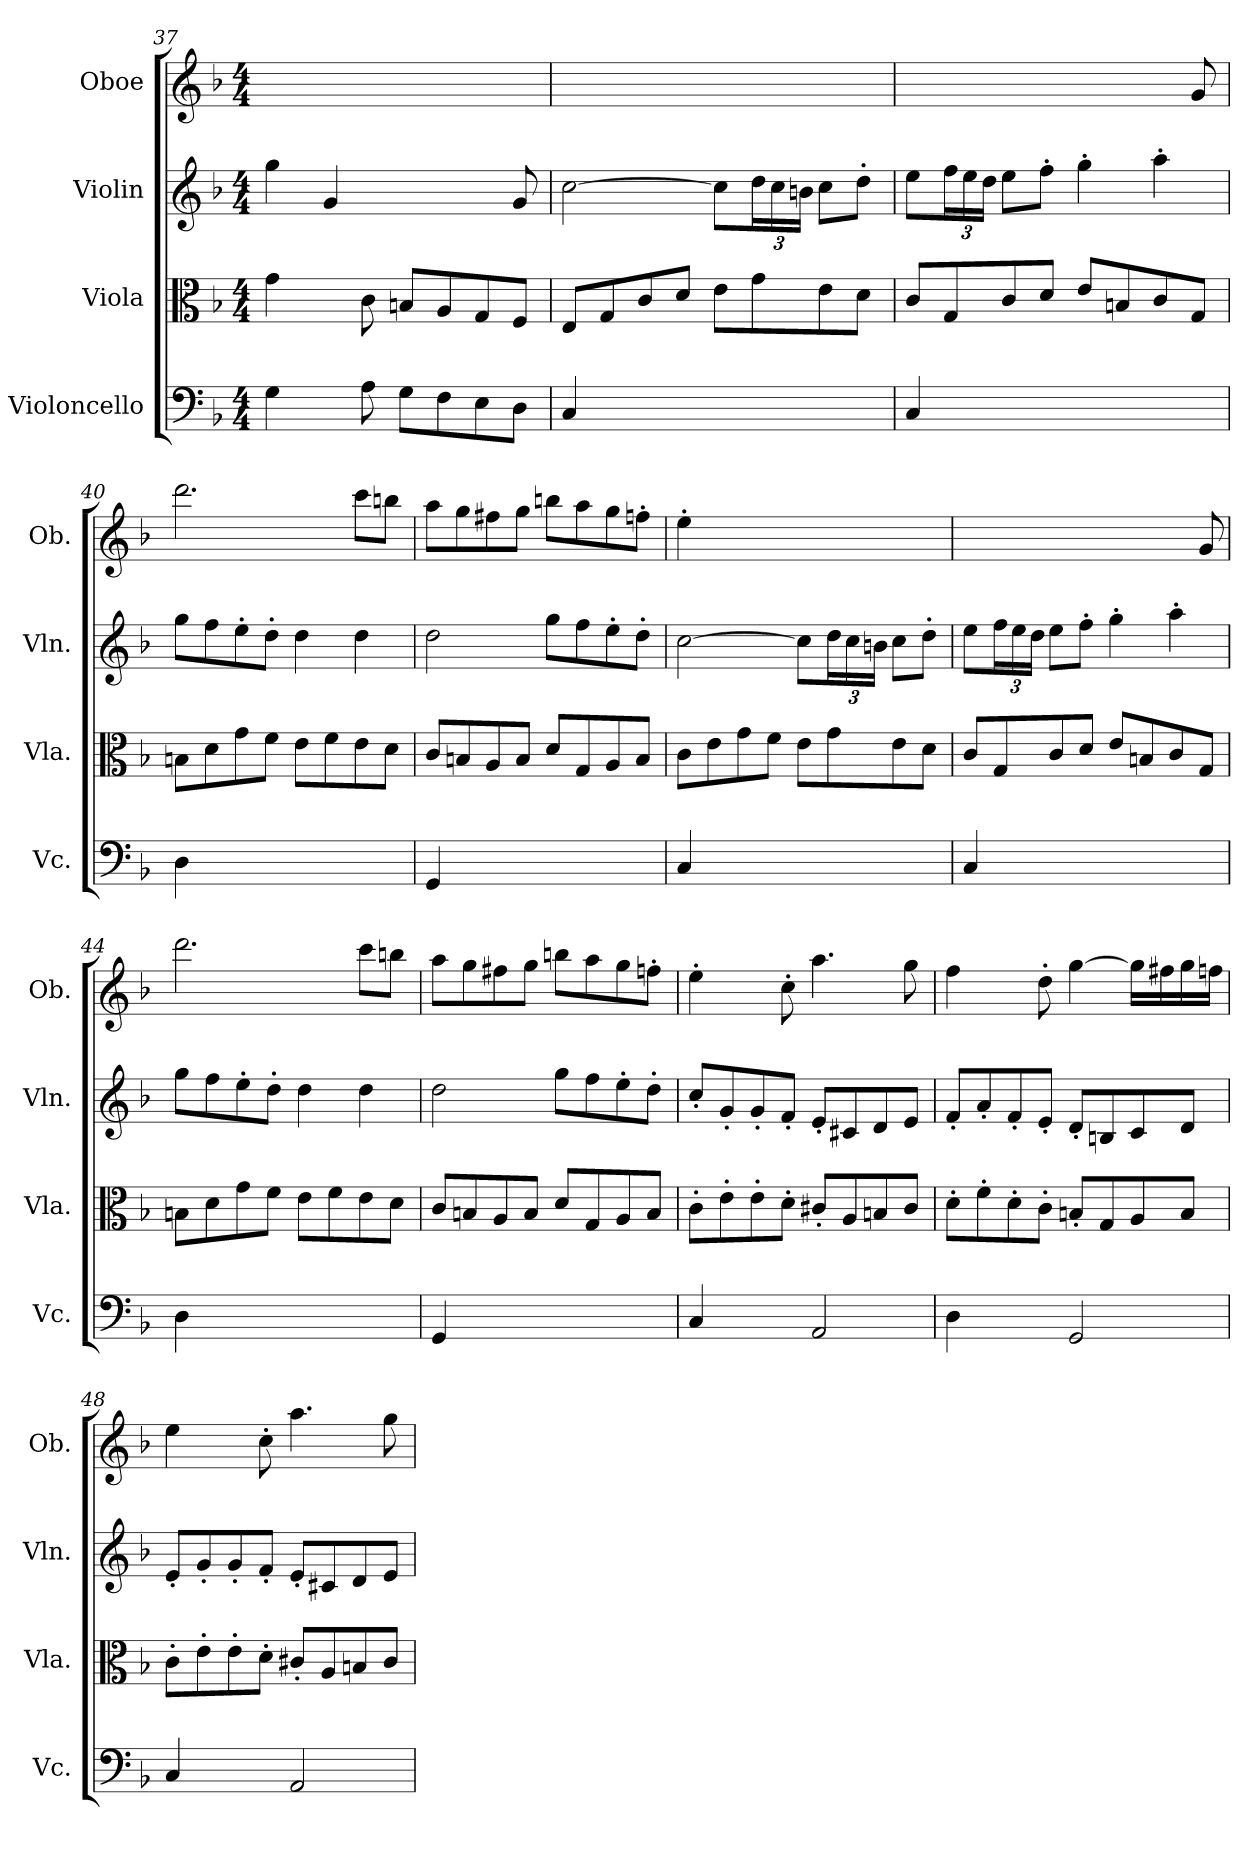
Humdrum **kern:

**kern	**kern	**kern	**kern
*part4	*part3	*part2	*part1
*staff4	*staff3	*staff2	*staff1
*I"Violoncello	*I"Viola	*I"Violin	*I"Oboe
*I'Vc.	*I'Vla.	*I'Vln.	*I'Ob.
*clefF4	*clefC3	*clefG2	*clefG2
*k[b-]	*k[b-]	*k[b-]	*k[b-]
*M4/4	*M4/4	*M4/4	*M4/4
=37	=37	=37	=37
4G\	4g\	4gg\	1ryy
8ryy	8ryy	4g/	.
8A\	8c\	.	.
8G\L	8Bn/L	4ryy	.
8F\	8A/	.	.
8E\	8G/	8ryy	.
8D\J	8F/J	8g/	.
=38	=38	=38	=38
4C/	8E/L	[2cc\	1ryy
.	8G/	.	.
4ryy	8c/	.	.
.	8d/J	.	.
2ryy	8e\L	8cc\L]	.
*	*	*Xbrackettup	*
.	8g\	24dd\L	.
.	.	24cc\	.
.	.	24bn\JJ	.
.	8e\	8cc\L	.
.	8d\J	8dd'\J	.
!!LO:PB:g=z
=39	=39	=39	=39
4C/	8c/L	8ee\L	2ryy
.	8G/	24ff\L	.
.	.	24ee\	.
.	.	24dd\JJ	.
4ryy	8c/	8ee\L	.
.	8d/J	8ff'\J	.
2ryy	8e/L	4gg'\	4ryy
.	8Bn/	.	.
.	8c/	4aa'\	8ryy
.	8G/J	.	8g/
=40	=40	=40	=40
4D\	8Bn\L	8gg\L	2.ddd\
.	8d\	8ff\	.
4ryy	8g\	8ee'\	.
.	8f\J	8dd'\J	.
2ryy	8e\L	4dd\	.
.	8f\	.	.
.	8e\	4dd\	8ccc\L
.	8d\J	.	8bbn\J
=41	=41	=41	=41
4GG/	8c/L	2dd\	8aa\L
.	8Bn/	.	8gg\
4ryy	8A/	.	8ff#X\
.	8B/J	.	8gg\J
2ryy	8d/L	8gg\L	8bbn\L
.	8G/	8ff\	8aa\
.	8A/	8ee'\	8gg\
.	8B/J	8dd'\J	8ffn'\J
=42	=42	=42	=42
4C/	8c\L	[2cc\	4ee'\
.	8e\	.	.
4ryy	8g\	.	4ryy
.	8f\J	.	.
2ryy	8e\L	8cc\L]	2ryy
.	8g\	24dd\L	.
.	.	24cc\	.
.	.	24bn\JJ	.
.	8e\	8cc\L	.
.	8d\J	8dd'\J	.
!!LO:LB:g=z
=43	=43	=43	=43
4C/	8c/L	8ee\L	2ryy
.	8G/	24ff\L	.
.	.	24ee\	.
.	.	24dd\JJ	.
4ryy	8c/	8ee\L	.
.	8d/J	8ff'\J	.
2ryy	8e/L	4gg'\	4ryy
.	8Bn/	.	.
.	8c/	4aa'\	8ryy
.	8G/J	.	8g/
=44	=44	=44	=44
4D\	8Bn\L	8gg\L	2.ddd\
.	8d\	8ff\	.
4ryy	8g\	8ee'\	.
.	8f\J	8dd'\J	.
2ryy	8e\L	4dd\	.
.	8f\	.	.
.	8e\	4dd\	8ccc\L
.	8d\J	.	8bbn\J
=45	=45	=45	=45
4GG/	8c/L	2dd\	8aa\L
.	8Bn/	.	8gg\
4ryy	8A/	.	8ff#X\
.	8B/J	.	8gg\J
2ryy	8d/L	8gg\L	8bbn\L
.	8G/	8ff\	8aa\
.	8A/	8ee'\	8gg\
.	8B/J	8dd'\J	8ffn'\J
=46	=46	=46	=46
4C/	8c'\L	8cc'/L	4ee'\
.	8e'\	8g'/	.
4ryy	8e'\	8g'/	8ryy
.	8d'\J	8f'/J	8cc'\
2AA/	8c#X'/L	8e'/L	4.aa\
.	8A/	8c#X/	.
.	8Bn/	8d/	.
.	8c#/J	8e/J	8gg\
!!LO:LB:g=z
=47	=47	=47	=47
4D\	8d'\L	8f'/L	4ff\
.	8f'\	8a'/	.
4ryy	8d'\	8f'/	8ryy
.	8c'\J	8e'/J	8dd'\
2GG/	8Bn'/L	8d'/L	[4gg\
.	8G/	8Bn/	.
.	8A/	8c/	16gg\LL]
.	.	.	16ff#X\
.	8B/J	8d/J	16gg\
.	.	.	16ffn\JJ
=48	=48	=48	=48
4C/	8c'\L	8e'/L	4ee\
.	8e'\	8g'/	.
4ryy	8e'\	8g'/	8ryy
.	8d'\J	8f'/J	8cc'\
2AA/	8c#X'/L	8e'/L	4.aa\
.	8A/	8c#X/	.
.	8Bn/	8d/	.
.	8c#/J	8e/J	8gg\
=	=	=	=
*-	*-	*-	*-
